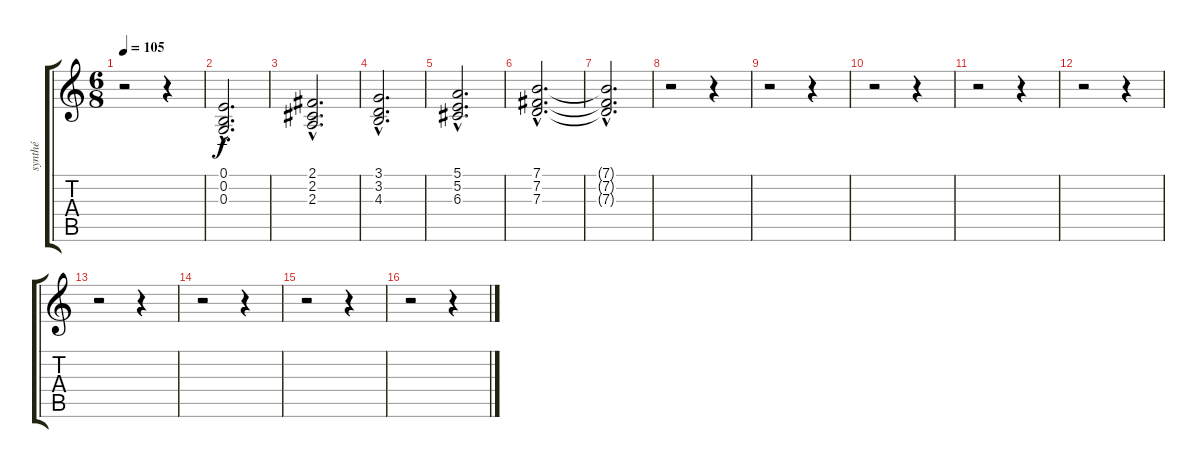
\track ("synthé" "synthé") {instrument lead1square}
\staff {score tabs}
\tuning (E4 B3 G3 D3 A2 E2) {hide}
\ts (6 8)
\tempo 105
\clef g2
\ks c
r.2{dy f instrument lead1square} r.4 |
(0.1{hac} 0.2{hac} 0.3{hac}).2{d} |
(2.1{hac} 2.2{hac} 2.3{hac}).2{d} |
(3.1{hac} 3.2{hac} 4.3{hac}).2{d} |
(5.1{hac} 5.2{hac} 6.3{hac}).2{d} |
(7.1{hac} 7.2{hac} 7.3{hac}).2{d} |
(7.1{hac t} 7.2{hac t} 7.3{hac t}).2{d} |
r.2 r.4 |
r.2 r.4 |
r.2 r.4 |
r.2 r.4 |
r.2 r.4 |
r.2 r.4 |
r.2 r.4 |
r.2 r.4 |
r.2 r.4
